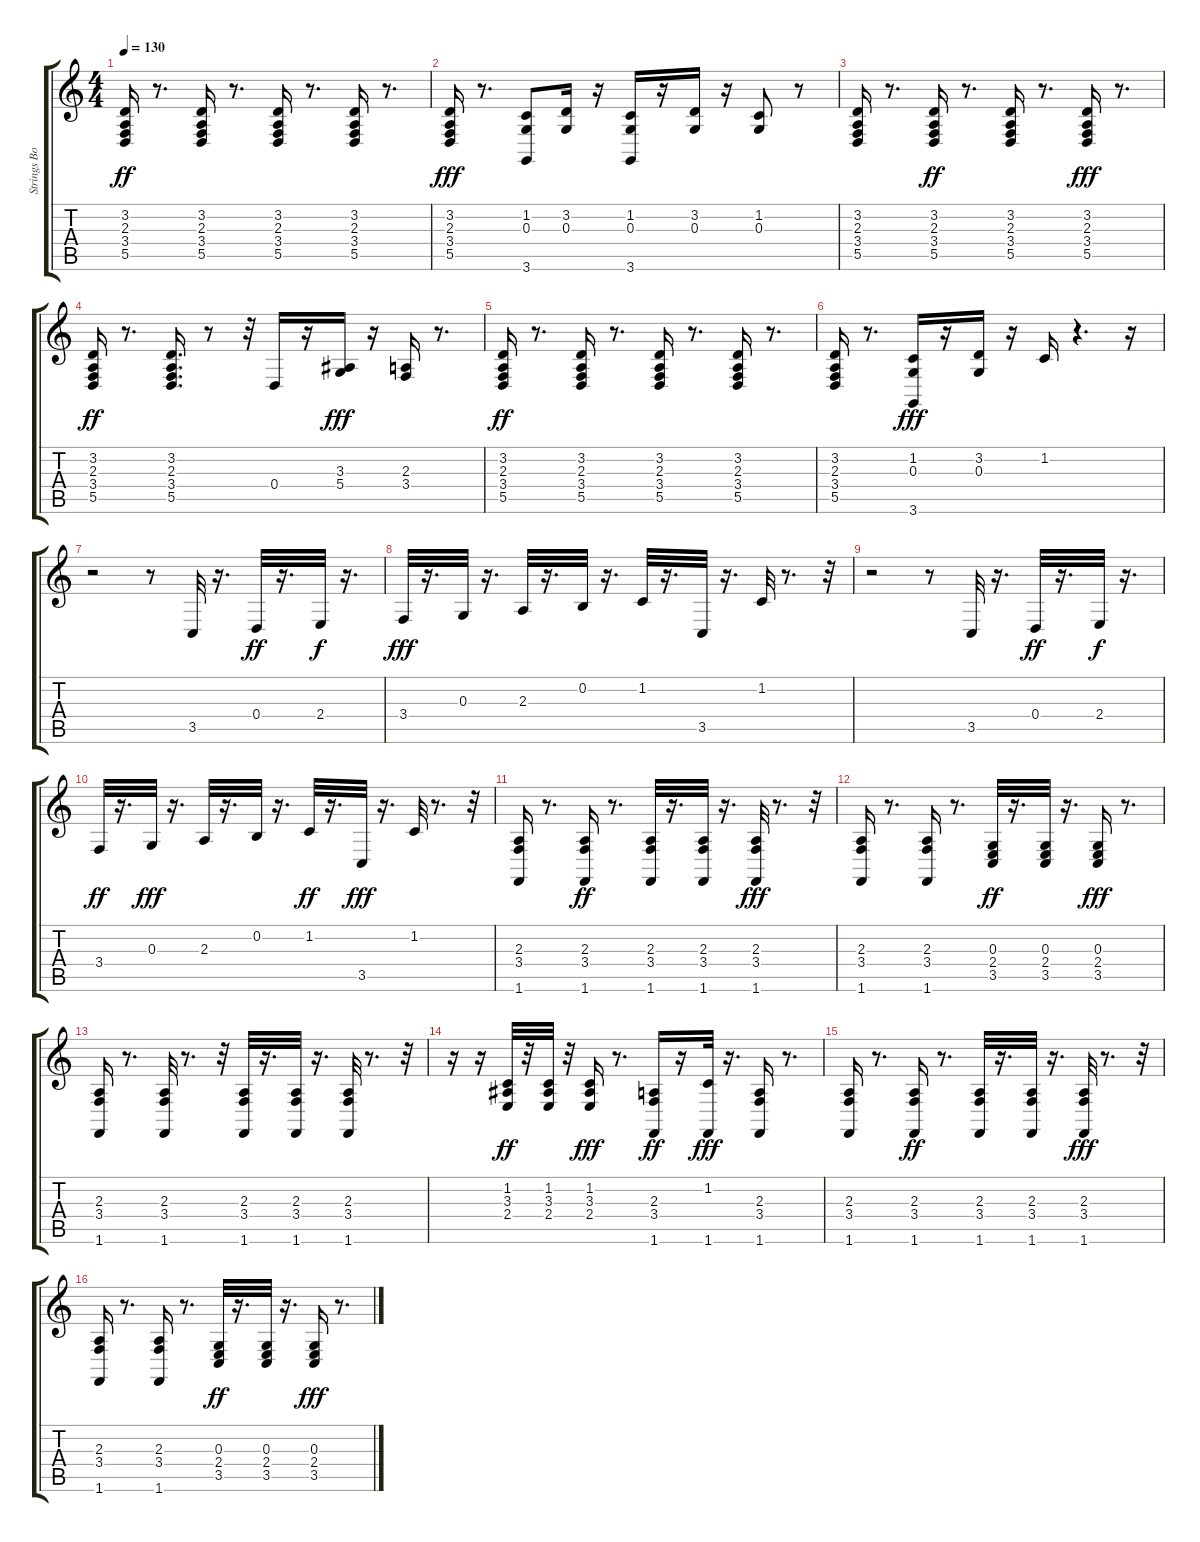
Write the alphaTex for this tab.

\track ("Strings Bottom      " "Strings Bo") {instrument synthstrings2}
\staff {score tabs}
\tuning (E4 B3 G3 D3 A2 E2) {hide}
\ts (4 4)
\tempo 130
\clef g2
\ks c
(3.2 2.3 3.4 5.5).16{dy ff} r.8{d} (3.2 2.3 3.4 5.5).16 r.8{d} (3.2 2.3 3.4 5.5).16 r.8{d} (3.2 2.3 3.4 5.5).16 r.8{d} |
(3.2 2.3 3.4 5.5).16{dy fff} r.8{d} (1.2 0.3 3.6).8 (3.2 0.3).16 r.16 (1.2 0.3 3.6).16 r.16 (3.2 0.3).16 r.16 (1.2 0.3).8 r.8 |
(3.2 2.3 3.4 5.5).16 r.8{d} (3.2 2.3 3.4 5.5).16{dy ff} r.8{d} (3.2 2.3 3.4 5.5).16 r.8{d} (3.2 2.3 3.4 5.5).16{dy fff} r.8{d} |
(3.2 2.3 3.4 5.5).16{dy ff} r.8{d} (3.2 2.3 3.4 5.5).16{d} r.8 r.32 0.4.16 r.16 (3.3 5.4).16{dy fff} r.16 (2.3 3.4).16 r.8{d} |
(3.2 2.3 3.4 5.5).16{dy ff} r.8{d} (3.2 2.3 3.4 5.5).16 r.8{d} (3.2 2.3 3.4 5.5).16 r.8{d} (3.2 2.3 3.4 5.5).16 r.8{d} |
(3.2 2.3 3.4 5.5).16 r.8{d} (1.2 0.3 3.6).16{dy fff} r.16 (3.2 0.3).16 r.16 1.2.16 r.4{d} r.16 |
r.2 r.8 3.5.32 r.16{d} 0.4.32{dy ff} r.16{d} 2.4.32{dy f} r.16{d} |
3.4.32{dy fff} r.16{d} 0.3.32 r.16{d} 2.3.32 r.16{d} 0.2.32 r.16{d} 1.2.32 r.16{d} 3.5.32 r.16{d} 1.2.32 r.8{d} r.32 |
r.2 r.8 3.5.32 r.16{d} 0.4.32{dy ff} r.16{d} 2.4.32{dy f} r.16{d} |
3.4.32{dy ff} r.16{d} 0.3.32{dy fff} r.16{d} 2.3.32 r.16{d} 0.2.32 r.16{d} 1.2.32{dy ff} r.16{d} 3.5.32{dy fff} r.16{d} 1.2.32 r.8{d} r.32 |
(2.3 3.4 1.6).16 r.8{d} (2.3 3.4 1.6).16{dy ff} r.8{d} (2.3 3.4 1.6).32 r.16{d} (2.3 3.4 1.6).32 r.16{d} (2.3 3.4 1.6).32{dy fff} r.8{d} r.32 |
(2.3 3.4 1.6).16 r.8{d} (2.3 3.4 1.6).16 r.8{d} (0.3 2.4 3.5).32{dy ff} r.16{d} (0.3 2.4 3.5).32 r.16{d} (0.3 2.4 3.5).16{dy fff} r.8{d} |
(2.3 3.4 1.6).16 r.8{d} (2.3 3.4 1.6).32 r.8{d} r.32 (2.3 3.4 1.6).32 r.16{d} (2.3 3.4 1.6).32 r.16{d} (2.3 3.4 1.6).32 r.8{d} r.32 |
r.16 r.16 (1.2 3.3 2.4).32{dy ff} r.32 (1.2 3.3 2.4).32 r.32 (1.2 3.3 2.4).16{dy fff} r.8{d} (2.3 3.4 1.6).16{dy ff} r.16 (1.2 1.6).32{dy fff} r.16{d} (2.3 3.4 1.6).16 r.8{d} |
(2.3 3.4 1.6).16 r.8{d} (2.3 3.4 1.6).16{dy ff} r.8{d} (2.3 3.4 1.6).32 r.16{d} (2.3 3.4 1.6).32 r.16{d} (2.3 3.4 1.6).32{dy fff} r.8{d} r.32 |
(2.3 3.4 1.6).16 r.8{d} (2.3 3.4 1.6).16 r.8{d} (0.3 2.4 3.5).32{dy ff} r.16{d} (0.3 2.4 3.5).32 r.16{d} (0.3 2.4 3.5).16{dy fff} r.8{d}
